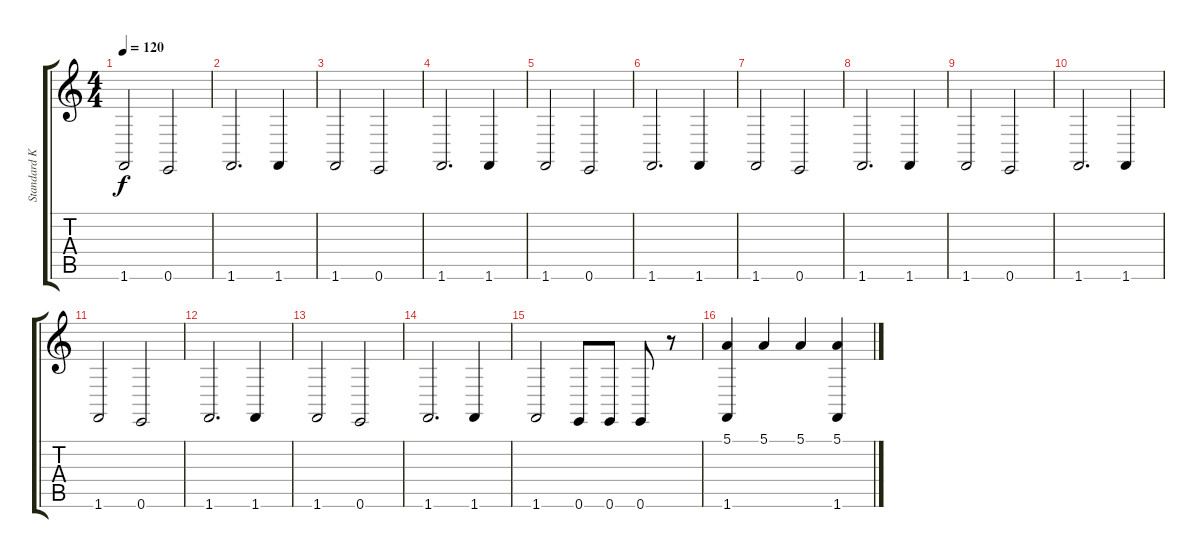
\track ("Standard Kit" "Standard K") {instrument acousticgrandpiano}
\staff {score tabs}
\tuning (E4 B3 G3 D3 A2 E2) {hide}
\ts (4 4)
\tempo 120
\clef g2
\ks c
1.6.2{dy f} 0.6.2 |
1.6.2{d} 1.6.4 |
1.6.2 0.6.2 |
1.6.2{d} 1.6.4 |
1.6.2 0.6.2 |
1.6.2{d} 1.6.4 |
1.6.2 0.6.2 |
1.6.2{d} 1.6.4 |
1.6.2 0.6.2 |
1.6.2{d} 1.6.4 |
1.6.2 0.6.2 |
1.6.2{d} 1.6.4 |
1.6.2 0.6.2 |
1.6.2{d} 1.6.4 |
1.6.2 0.6.8 0.6.8 0.6.8 r.8 |
(5.1 1.6).4 5.1.4 5.1.4 (5.1 1.6).4
